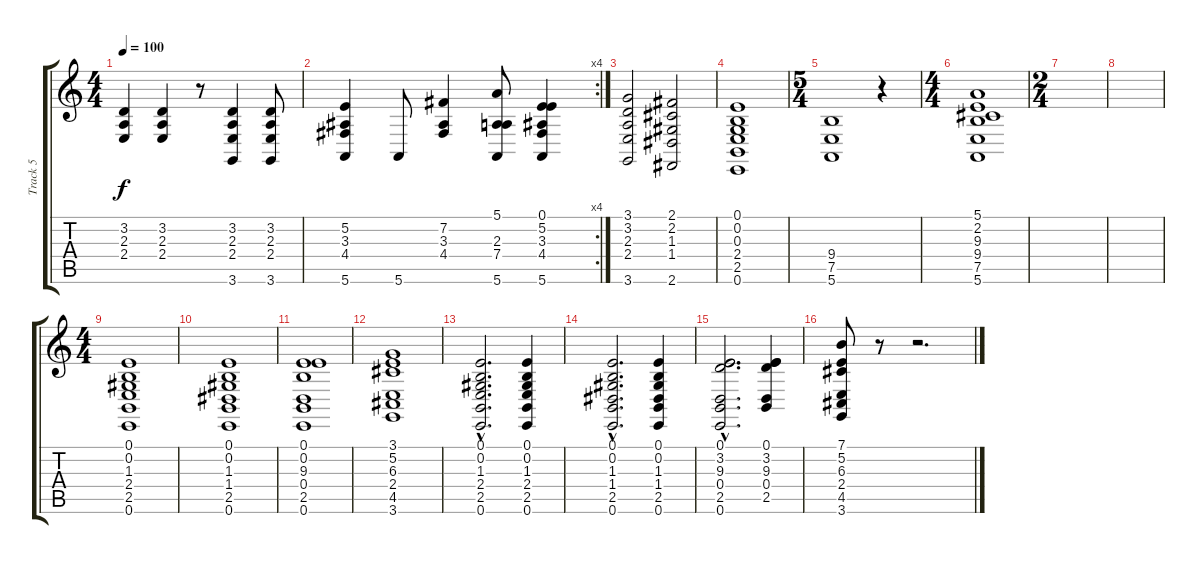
\track ("Track 5" "Track 5") {instrument acousticgrandpiano}
\staff {score tabs}
\tuning (E4 B3 G3 D3 A2 E2) {hide}
\ts (4 4)
\tempo 100
\clef g2
\ks c
(3.2 2.3 2.4).4{dy f instrument acousticgrandpiano} (3.2 2.3 2.4).4 r.8 (3.2 2.3 2.4 3.6).4 (3.2 2.3 2.4 3.6).8 |
\rc 4
(5.2 3.3 4.4 5.6).4 5.6.8 (7.2 3.3 4.4).4 (5.1 2.3 7.4 5.6).8 (0.1 5.2 3.3 4.4 5.6).4 |
(3.1 3.2 2.3 2.4 3.6).2 (2.1 2.2 1.3 1.4 2.6).2 |
(0.1 0.2 0.3 2.4 2.5 0.6).1 |
\ts (5 4)
(9.4 7.5 5.6).1 r.4 |
\ts (4 4)
(5.1 2.2 9.3 9.4 7.5 5.6).1 |
\ts (2 4)
|
|
\ts (4 4)
(0.1 0.2 1.3 2.4 2.5 0.6).1 |
(0.1 0.2 1.3 1.4 2.5 0.6).1 |
(0.1 0.2 9.3 0.4 2.5 0.6).1 |
(3.1 5.2 6.3 2.4 4.5 3.6).1 |
(0.1{hac} 0.2{hac} 1.3{hac} 2.4{hac} 2.5{hac} 0.6{hac}).2{d} (0.1 0.2 1.3 2.4 2.5 0.6).4 |
(0.1{hac} 0.2{hac} 1.3{hac} 1.4{hac} 2.5{hac} 0.6{hac}).2{d} (0.1 0.2 1.3 1.4 2.5 0.6).4 |
(0.1{hac} 3.2{hac} 9.3{hac} 0.4{hac} 2.5{hac} 0.6{hac}).2{d} (0.1 3.2 9.3 0.4 2.5).4 |
(7.1 5.2 6.3 2.4 4.5 3.6).8 r.8 r.2{d}
